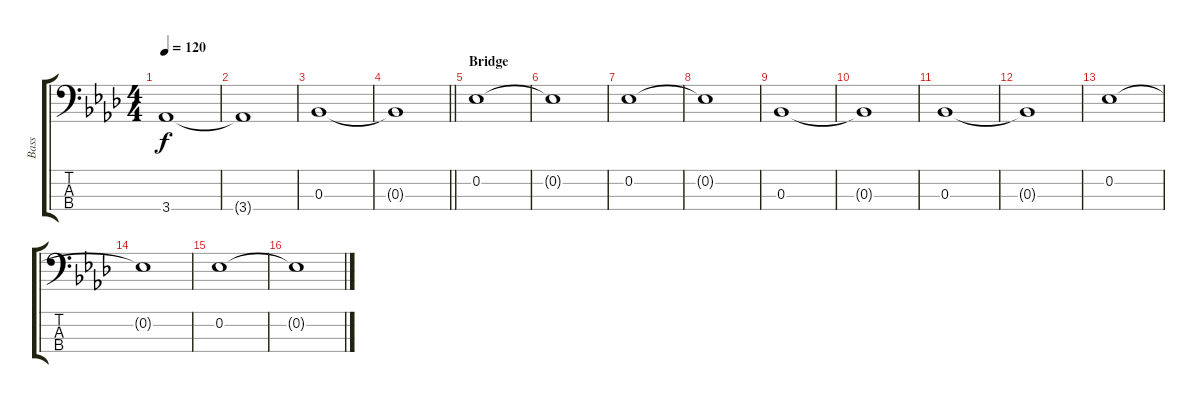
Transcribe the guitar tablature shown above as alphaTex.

\track ("Bass" "Bass") {instrument electricbassfinger}
\staff {score tabs}
\tuning (Ab2 Eb2 Bb1 F1) {hide}
\ts (4 4)
\tempo 120
\clef f4
\ks fminor
3.4.1{dy f} |
3.4{t}.1 |
0.3.1 |
\barLineRight lightlight
0.3{t}.1 |
\section ("" "Bridge")
0.2.1 |
0.2{t}.1 |
0.2.1 |
0.2{t}.1 |
0.3.1 |
0.3{t}.1 |
0.3.1 |
0.3{t}.1 |
0.2.1 |
0.2{t}.1 |
0.2.1 |
0.2{t}.1
